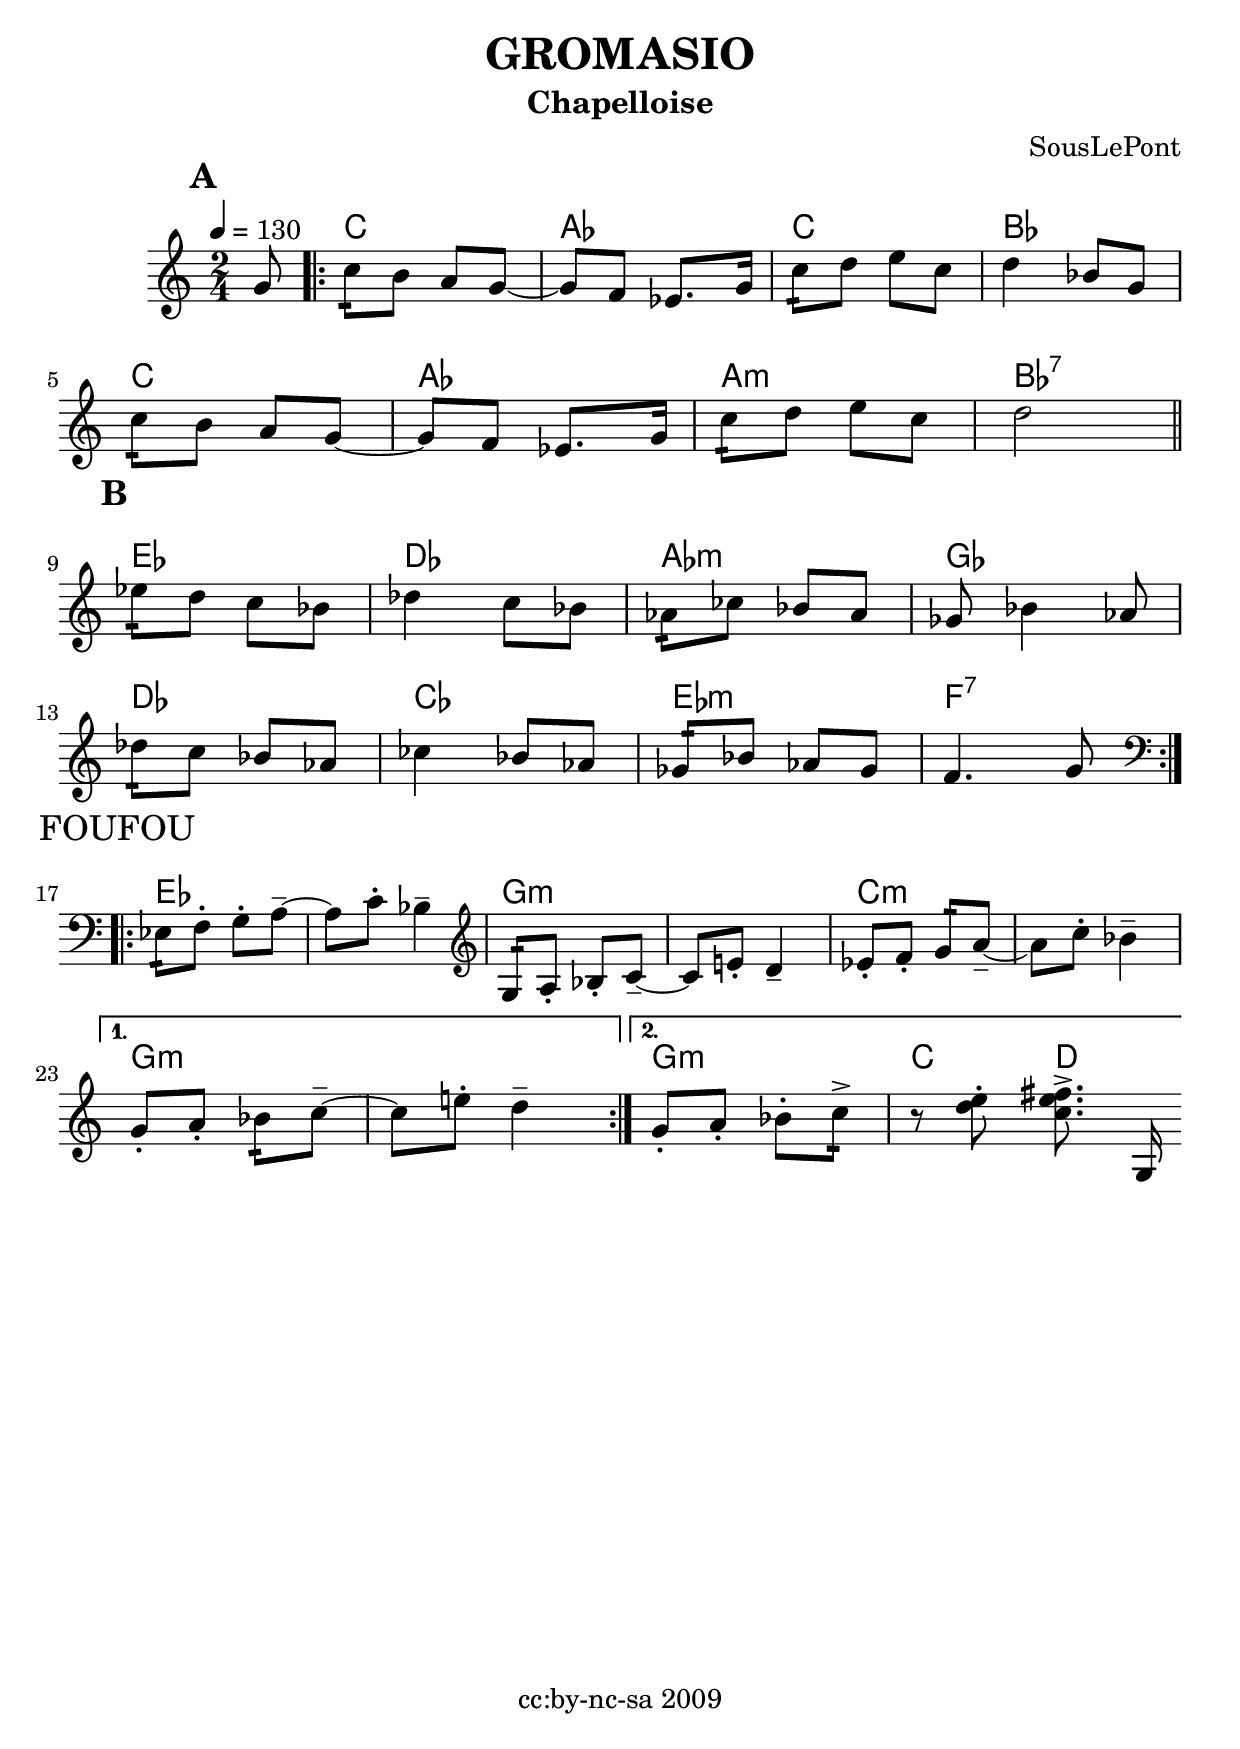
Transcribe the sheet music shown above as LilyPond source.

\version "2.8.0"
#(set-default-paper-size "a4")
#(set-global-staff-size 24)

\header{
	title = "GROMASIO"
	subtitle = "Chapelloise"
	composer = "SousLePont"
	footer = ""
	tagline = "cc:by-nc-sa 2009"
	dedication = ""
}
harmonies = { \chords {
s8 
c2 aes c bes
c aes a:m bes:7
es des aes:m ges
des ces es:m f:7
%FOUFOU
es s g:m s c:m s g:m s g:m c4 d

}}
melodie   = \relative c'' { 
\tempo 4 = 130
\time 2/4
\mark \default 
\partial 8 g8 
\repeat volta 2{
c:16 b a g~g8 f es8. g16
c8:16 d e c
d4 bes8 g \break
c8:16 b a g~
g f es8. g16
c8:16 d e c
d2 \bar "||" \break 
\mark \default 
es8:16 d c bes 
des4 c8 bes 
aes:16 ces bes aes
ges bes4 aes8 \break
des:16 c bes aes
ces4 bes8 aes 
ges8:16 bes aes ges 
f4. g8 } \break
\mark FOUFOU \clef "bass"
\repeat volta 2{
es,8:16 f-. g-. a--~a c-. bes4--\clef "treble"
g8:16 a-. bes-. c--~c e!-. d4--
es8-. f-. g:16 a--~a c-. bes4--\break}
\alternative{{g8-. a-. bes:16 c--~c e!-. d4--}
{g,8-. a-. bes-. c:16-> r <e d>-. <c e fis>8.->  \noBeam g,16}} \break \bar":|"


}
droite    = \relative c'' { 

}
gauche    = \relative c { 

}

\score {
  <<
	\new ChordNames \harmonies	%grave les accords au dessus 	
	\new Staff = "" { \clef "treble" \override Score.RehearsalMark #'padding = #5 \set Score.markFormatter = #format-mark-circle-letters \set Score.skipBars = ##t \melodie }

%	\new PianoStaff = "" <<
%       \new Staff = "droite" { \droite }
%       \new Staff = "gauche" { \clef "bass" \gauche }
%    >>
  >>    
  \midi {
    }
  \layout { }
}

